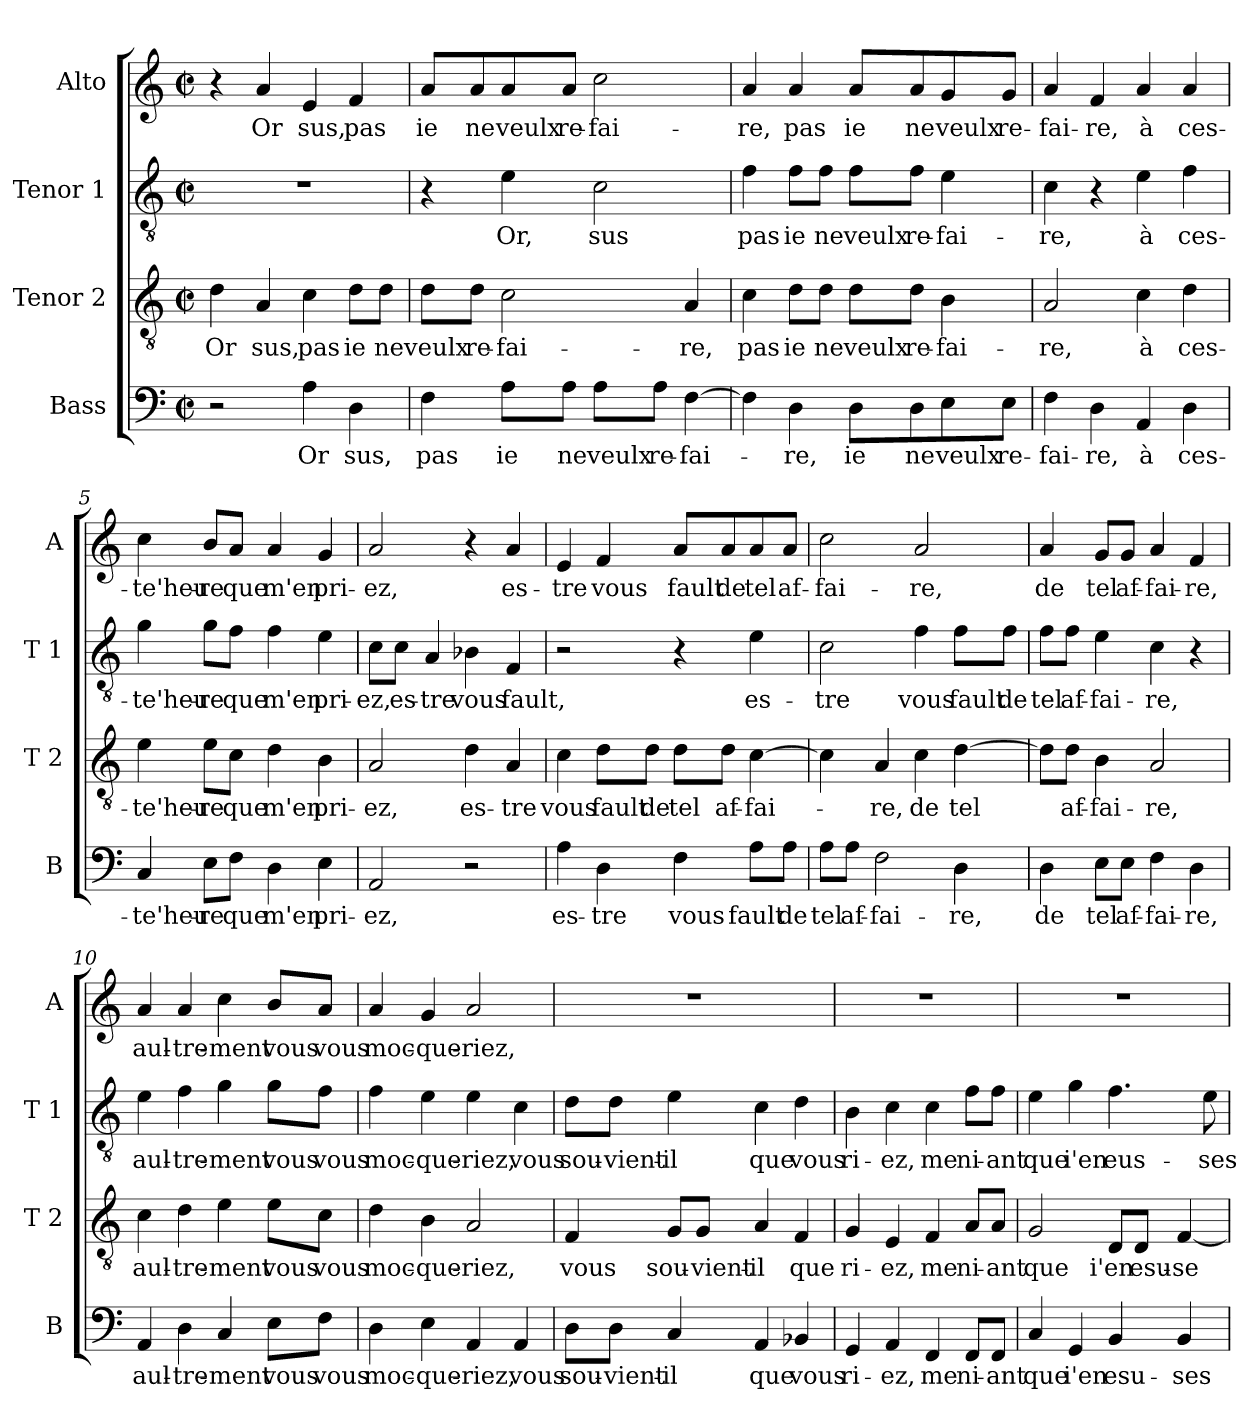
**kern	**text	**kern	**text	**kern	**text	**kern	**text
*part4	*part4	*part3	*part3	*part2	*part2	*part1	*part1
*staff4	*staff4	*staff3	*staff3	*staff2	*staff2	*staff1	*staff1
*I"Bass	*	*I"Tenor 2	*	*I"Tenor 1	*	*I"Alto	*
*I'B	*	*I'T 2	*	*I'T 1	*	*I'A	*
*clefF4	*	*clefGv2	*	*clefGv2	*	*clefG2	*
*k[]	*	*k[]	*	*k[]	*	*k[]	*
*C:	*	*C:	*	*C:	*	*C:	*
*M2/2	*	*M2/2	*	*M2/2	*	*M2/2	*
*met(c|)	*	*met(c|)	*	*met(c|)	*	*met(c|)	*
=1	=1	=1	=1	=1	=1	=1	=1
!	!	!	!LO:LY:b	!	!	!	!
2r	.	4d\	Or	1r	.	4r	.
!	!	!	!LO:LY:b	!	!	!	!LO:LY:b
.	.	4A/	sus,	.	.	4a/	Or
!	!LO:LY:b	!	!LO:LY:b	!	!	!	!LO:LY:b
4A\	Or	4c\	pas	.	.	4e/	sus,
!	!LO:LY:b	!	!LO:LY:b	!	!	!	!LO:LY:b
4D\	sus,	8d\L	ie	.	.	4f/	pas
!	!	!	!LO:LY:b	!	!	!	!
.	.	8d\J	ne	.	.	.	.
=2	=2	=2	=2	=2	=2	=2	=2
!	!LO:LY:b	!	!LO:LY:b	!	!	!	!LO:LY:b
4F\	pas	8d\L	veulx	4r	.	8a/L	ie
!	!	!	!LO:LY:b	!	!	!	!LO:LY:b
.	.	8d\J	re-	.	.	8a/	ne
!	!LO:LY:b	!	!LO:LY:b	!	!LO:LY:b	!	!LO:LY:b
8A\L	ie	2c\	-fai-	4e\	Or,	8a/	veulx
!	!LO:LY:b	!	!	!	!	!	!LO:LY:b
8A\J	ne	.	.	.	.	8a/J	re-
!	!LO:LY:b	!	!	!	!LO:LY:b	!	!LO:LY:b
8A\L	veulx	.	.	2c\	sus	2cc\	-fai-
!	!LO:LY:b	!	!	!	!	!	!
8A\J	re-	.	.	.	.	.	.
!	!LO:LY:b	!	!LO:LY:b	!	!	!	!
[4F\	-fai-	4A/	-re,	.	.	.	.
=3	=3	=3	=3	=3	=3	=3	=3
!	!	!	!LO:LY:b	!	!LO:LY:b	!	!LO:LY:b
4F\]	.	4c\	pas	4f\	pas	4a/	-re,
!	!LO:LY:b	!	!LO:LY:b	!	!LO:LY:b	!	!LO:LY:b
4D\	-re,	8d\L	ie	8f\L	ie	4a/	pas
!	!	!	!LO:LY:b	!	!LO:LY:b	!	!
.	.	8d\J	ne	8f\J	ne	.	.
!	!LO:LY:b	!	!LO:LY:b	!	!LO:LY:b	!	!LO:LY:b
8D\L	ie	8d\L	veulx	8f\L	veulx	8a/L	ie
!	!LO:LY:b	!	!LO:LY:b	!	!LO:LY:b	!	!LO:LY:b
8D\	ne	8d\J	re-	8f\J	re-	8a/	ne
!	!LO:LY:b	!	!LO:LY:b	!	!LO:LY:b	!	!LO:LY:b
8E\	veulx	4B\	-fai-	4e\	-fai-	8g/	veulx
!	!LO:LY:b	!	!	!	!	!	!LO:LY:b
8E\J	re-	.	.	.	.	8g/J	re-
=4	=4	=4	=4	=4	=4	=4	=4
!	!LO:LY:b	!	!LO:LY:b	!	!LO:LY:b	!	!LO:LY:b
4F\	-fai-	2A/	-re,	4c\	-re,	4a/	-fai-
!	!LO:LY:b	!	!	!	!	!	!LO:LY:b
4D\	-re,	.	.	4r	.	4f/	-re,
!	!LO:LY:b	!	!LO:LY:b	!	!LO:LY:b	!	!LO:LY:b
4AA/	à	4c\	à	4e\	à	4a/	à
!	!LO:LY:b	!	!LO:LY:b	!	!LO:LY:b	!	!LO:LY:b
4D\	ces-	4d\	ces-	4f\	ces-	4a/	ces-
!!LO:LB:g=z
=5	=5	=5	=5	=5	=5	=5	=5
!	!LO:LY:b	!	!LO:LY:b	!	!LO:LY:b	!	!LO:LY:b
4C/	-te'heu-	4e\	-te'heu-	4g\	-te'heu-	4cc\	-te'heu-
!	!LO:LY:b	!	!LO:LY:b	!	!LO:LY:b	!	!LO:LY:b
8E\L	-re	8e\L	-re	8g\L	-re	8b/L	-re
!	!LO:LY:b	!	!LO:LY:b	!	!LO:LY:b	!	!LO:LY:b
8F\J	que	8c\J	que	8f\J	que	8a/J	que
!	!LO:LY:b	!	!LO:LY:b	!	!LO:LY:b	!	!LO:LY:b
4D\	m'en	4d\	m'en	4f\	m'en	4a/	m'en
!	!LO:LY:b	!	!LO:LY:b	!	!LO:LY:b	!	!LO:LY:b
4E\	pri-	4B\	pri-	4e\	pri-	4g/	pri-
=6	=6	=6	=6	=6	=6	=6	=6
!	!LO:LY:b	!	!LO:LY:b	!	!LO:LY:b	!	!LO:LY:b
2AA/	-ez,	2A/	-ez,	8c\L	-ez,	2a/	-ez,
!	!	!	!	!	!LO:LY:b	!	!
.	.	.	.	8c\J	es-	.	.
!	!	!	!	!	!LO:LY:b	!	!
.	.	.	.	4A/	-tre	.	.
!	!	!	!LO:LY:b	!	!LO:LY:b	!	!
2r	.	4d\	es-	4B-X\	vous	4r	.
!	!	!	!LO:LY:b	!	!LO:LY:b	!	!LO:LY:b
.	.	4A/	-tre	4F/	fault,	4a/	es-
=7	=7	=7	=7	=7	=7	=7	=7
!	!LO:LY:b	!	!LO:LY:b	!	!	!	!LO:LY:b
4A\	es-	4c\	vous	2r	.	4e/	-tre
!	!LO:LY:b	!	!LO:LY:b	!	!	!	!LO:LY:b
4D\	-tre	8d\L	fault	.	.	4f/	vous
!	!	!	!LO:LY:b	!	!	!	!
.	.	8d\J	de	.	.	.	.
!	!LO:LY:b	!	!LO:LY:b	!	!	!	!LO:LY:b
4F\	vous	8d\L	tel	4r	.	8a/L	fault
!	!	!	!LO:LY:b	!	!	!	!LO:LY:b
.	.	8d\J	af-	.	.	8a/	de
!	!LO:LY:b	!	!LO:LY:b	!	!LO:LY:b	!	!LO:LY:b
8A\L	fault	[4c\	-fai-	4e\	es-	8a/	tel
!	!LO:LY:b	!	!	!	!	!	!LO:LY:b
8A\J	de	.	.	.	.	8a/J	af-
=8	=8	=8	=8	=8	=8	=8	=8
!	!LO:LY:b	!	!	!	!LO:LY:b	!	!LO:LY:b
8A\L	tel	4c\]	.	2c\	-tre	2cc\	-fai-
!	!LO:LY:b	!	!	!	!	!	!
8A\J	af-	.	.	.	.	.	.
!	!LO:LY:b	!	!LO:LY:b	!	!	!	!
2F\	-fai-	4A/	-re,	.	.	.	.
!	!	!	!LO:LY:b	!	!LO:LY:b	!	!LO:LY:b
.	.	4c\	de	4f\	vous	2a/	-re,
!	!LO:LY:b	!	!LO:LY:b	!	!LO:LY:b	!	!
4D\	-re,	[4d\	tel	8f\L	fault	.	.
!	!	!	!	!	!LO:LY:b	!	!
.	.	.	.	8f\J	de	.	.
!!LO:PB:g=z
=9	=9	=9	=9	=9	=9	=9	=9
!	!LO:LY:b	!	!	!	!LO:LY:b	!	!LO:LY:b
4D\	de	8d\L]	.	8f\L	tel	4a/	de
!	!	!	!LO:LY:b	!	!LO:LY:b	!	!
.	.	8d\J	af-	8f\J	af-	.	.
!	!LO:LY:b	!	!LO:LY:b	!	!LO:LY:b	!	!LO:LY:b
8E\L	tel	4B\	-fai-	4e\	-fai-	8g/L	tel
!	!LO:LY:b	!	!	!	!	!	!LO:LY:b
8E\J	af-	.	.	.	.	8g/J	af-
!	!LO:LY:b	!	!LO:LY:b	!	!LO:LY:b	!	!LO:LY:b
4F\	-fai-	2A/	-re,	4c\	-re,	4a/	-fai-
!	!LO:LY:b	!	!	!	!	!	!LO:LY:b
4D\	-re,	.	.	4r	.	4f/	-re,
=10	=10	=10	=10	=10	=10	=10	=10
!	!LO:LY:b	!	!LO:LY:b	!	!LO:LY:b	!	!LO:LY:b
4AA/	aul-	4c\	aul-	4e\	aul-	4a/	aul-
!	!LO:LY:b	!	!LO:LY:b	!	!LO:LY:b	!	!LO:LY:b
4D\	-tre-	4d\	-tre-	4f\	-tre-	4a/	-tre-
!	!LO:LY:b	!	!LO:LY:b	!	!LO:LY:b	!	!LO:LY:b
4C/	-ment	4e\	-ment	4g\	-ment	4cc\	-ment
!	!LO:LY:b	!	!LO:LY:b	!	!LO:LY:b	!	!LO:LY:b
8E\L	vous	8e\L	vous	8g\L	vous	8b/L	vous
!	!LO:LY:b	!	!LO:LY:b	!	!LO:LY:b	!	!LO:LY:b
8F\J	vous	8c\J	vous	8f\J	vous	8a/J	vous
=11	=11	=11	=11	=11	=11	=11	=11
!	!LO:LY:b	!	!LO:LY:b	!	!LO:LY:b	!	!LO:LY:b
4D\	moc-	4d\	moc-	4f\	moc-	4a/	moc-
!	!LO:LY:b	!	!LO:LY:b	!	!LO:LY:b	!	!LO:LY:b
4E\	-que-	4B\	-que-	4e\	-que-	4g/	-que-
!	!LO:LY:b	!	!LO:LY:b	!	!LO:LY:b	!	!LO:LY:b
4AA/	-riez,	2A/	-riez,	4e\	-riez,	2a/	-riez,
!	!LO:LY:b	!	!	!	!LO:LY:b	!	!
4AA/	vous	.	.	4c\	vous	.	.
=12	=12	=12	=12	=12	=12	=12	=12
!	!LO:LY:b	!	!LO:LY:b	!	!LO:LY:b	!	!
8D\L	sou-	4F/	vous	8d\L	sou-	1r	.
!	!LO:LY:b	!	!	!	!LO:LY:b	!	!
8D\J	-vient-	.	.	8d\J	-vient-	.	.
!	!LO:LY:b	!	!LO:LY:b	!	!LO:LY:b	!	!
4C/	-il	8G/L	sou-	4e\	-il	.	.
!	!	!	!LO:LY:b	!	!	!	!
.	.	8G/J	-vient-	.	.	.	.
!	!LO:LY:b	!	!LO:LY:b	!	!LO:LY:b	!	!
4AA/	que	4A/	-il	4c\	que	.	.
!	!LO:LY:b	!	!LO:LY:b	!	!LO:LY:b	!	!
4BB-X/	vous	4F/	que	4d\	vous	.	.
!!LO:LB:g=z
=13	=13	=13	=13	=13	=13	=13	=13
!	!LO:LY:b	!	!LO:LY:b	!	!LO:LY:b	!	!
4GG/	ri-	4G/	ri-	4B\	ri-	1r	.
!	!LO:LY:b	!	!LO:LY:b	!	!LO:LY:b	!	!
4AA/	-ez,	4E/	-ez,	4c\	-ez,	.	.
!	!LO:LY:b	!	!LO:LY:b	!	!LO:LY:b	!	!
4FF/	me	4F/	me	4c\	me	.	.
!	!LO:LY:b	!	!LO:LY:b	!	!LO:LY:b	!	!
8FF/L	ni-	8A/L	ni-	8f\L	ni-	.	.
!	!LO:LY:b	!	!LO:LY:b	!	!LO:LY:b	!	!
8FF/J	-ant	8A/J	-ant	8f\J	-ant	.	.
=14	=14	=14	=14	=14	=14	=14	=14
!	!LO:LY:b	!	!LO:LY:b	!	!LO:LY:b	!	!
4C/	que	2G/	que	4e\	que	1r	.
!	!LO:LY:b	!	!	!	!LO:LY:b	!	!
4GG/	i'en	.	.	4g\	i'en	.	.
!	!LO:LY:b	!	!LO:LY:b	!	!LO:LY:b	!	!
4BB/	esu-	8D/L	i'en	4.f\	eus-	.	.
!	!	!	!LO:LY:b	!	!	!	!
.	.	8D/J	esu-	.	.	.	.
!	!LO:LY:b	!	!LO:LY:b	!	!	!	!
4BB/	-ses	[4F/	-se	.	.	.	.
!	!	!	!	!	!LO:LY:b	!	!
.	.	.	.	8e\	-ses	.	.
=	=	=	=	=	=	=	=
*-	*-	*-	*-	*-	*-	*-	*-
